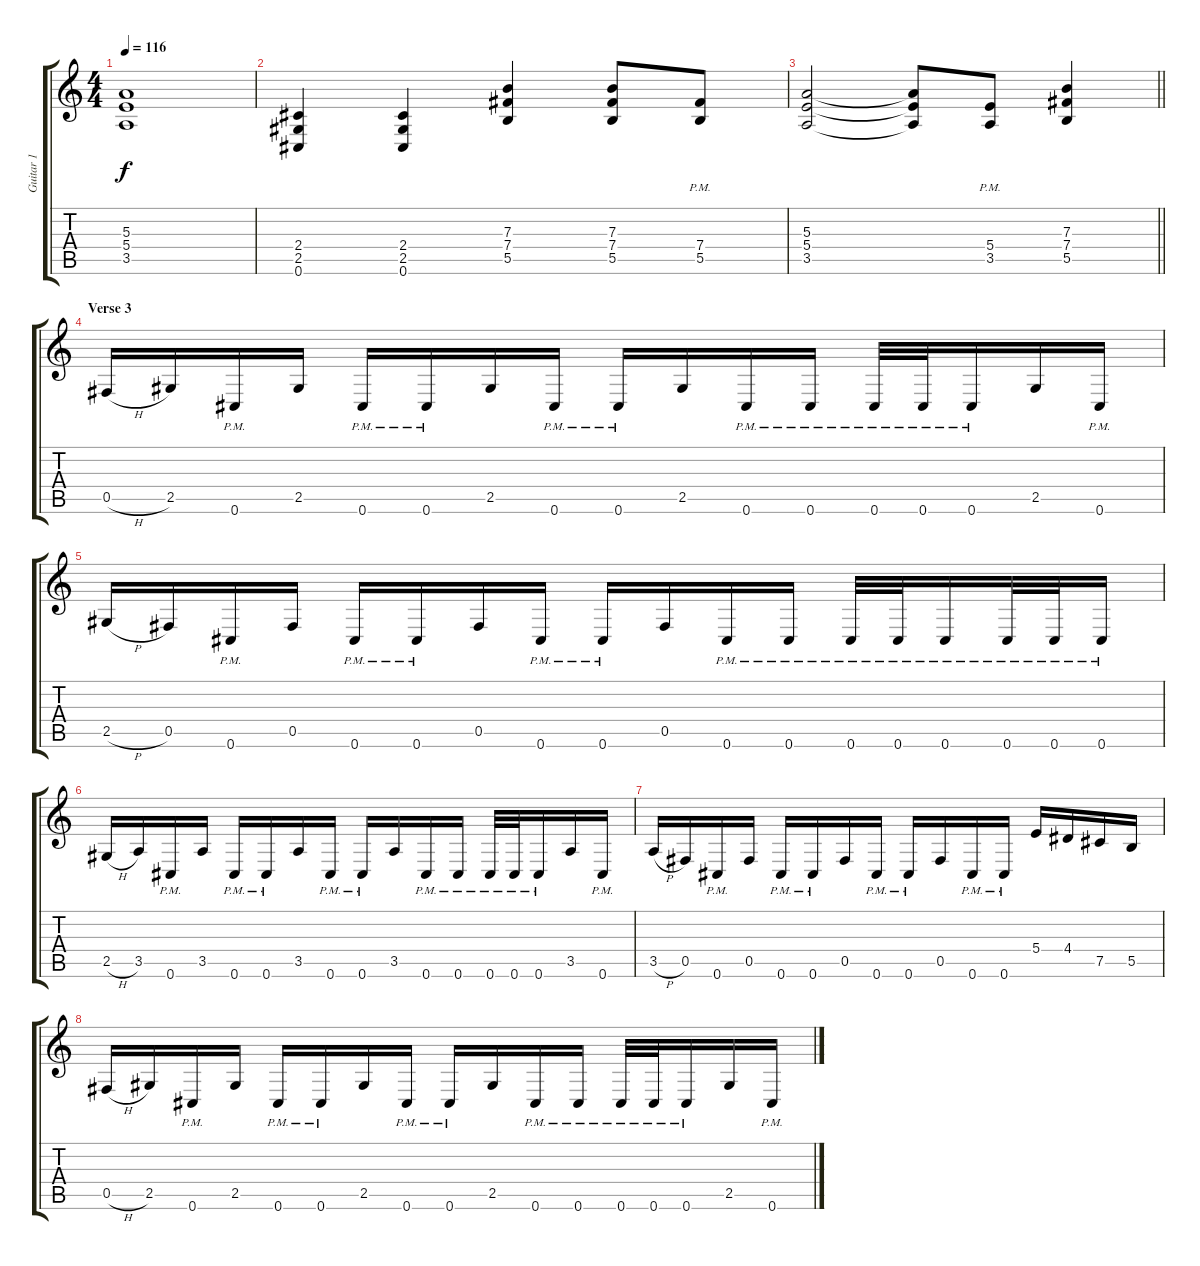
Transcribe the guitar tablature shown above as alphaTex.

\track ("Guitar 1" "Guitar 1") {instrument distortionguitar}
\staff {score tabs}
\tuning (Db4 Ab3 E3 B2 Gb2 Db2) {hide}
\ts (4 4)
\tempo 116
\clef g2
\ks c
(5.3 5.4 3.5).1{dy f} |
(2.4 2.5 0.6).4 (2.4 2.5 0.6).4 (7.3 7.4 5.5).4 (7.3 7.4 5.5).8 (7.4{pm} 5.5{pm}).8 |
\barLineRight lightlight
(5.3 5.4 3.5).2 (5.3{t} 5.4{t} 3.5{t}).8 (5.4{pm} 3.5{pm}).8 (7.3 7.4 5.5).4 |
\section ("" "Verse 3")
0.5{h}.16 2.5.16 0.6{pm}.16 2.5.16 0.6{pm}.16 0.6{pm}.16 2.5.16 0.6{pm}.16 0.6{pm}.16 2.5.16 0.6{pm}.16 0.6{pm}.16 0.6{pm}.32 0.6{pm}.32 0.6{pm}.16 2.5.16 0.6{pm}.16 |
2.5{h}.16 0.5.16 0.6{pm}.16 0.5.16 0.6{pm}.16 0.6{pm}.16 0.5.16 0.6{pm}.16 0.6{pm}.16 0.5.16 0.6{pm}.16 0.6{pm}.16 0.6{pm}.32 0.6{pm}.32 0.6{pm}.16 0.6{pm}.32 0.6{pm}.32 0.6{pm}.16 |
2.5{h}.16 3.5.16 0.6{pm}.16 3.5.16 0.6{pm}.16 0.6{pm}.16 3.5.16 0.6{pm}.16 0.6{pm}.16 3.5.16 0.6{pm}.16 0.6{pm}.16 0.6{pm}.32 0.6{pm}.32 0.6{pm}.16 3.5.16 0.6{pm}.16 |
3.5{h}.16 0.5.16 0.6{pm}.16 0.5.16 0.6{pm}.16 0.6{pm}.16 0.5.16 0.6{pm}.16 0.6{pm}.16 0.5.16 0.6{pm}.16 0.6{pm}.16 5.4.16 4.4.16 7.5.16 5.5.16 |
0.5{h}.16 2.5.16 0.6{pm}.16 2.5.16 0.6{pm}.16 0.6{pm}.16 2.5.16 0.6{pm}.16 0.6{pm}.16 2.5.16 0.6{pm}.16 0.6{pm}.16 0.6{pm}.32 0.6{pm}.32 0.6{pm}.16 2.5.16 0.6{pm}.16
